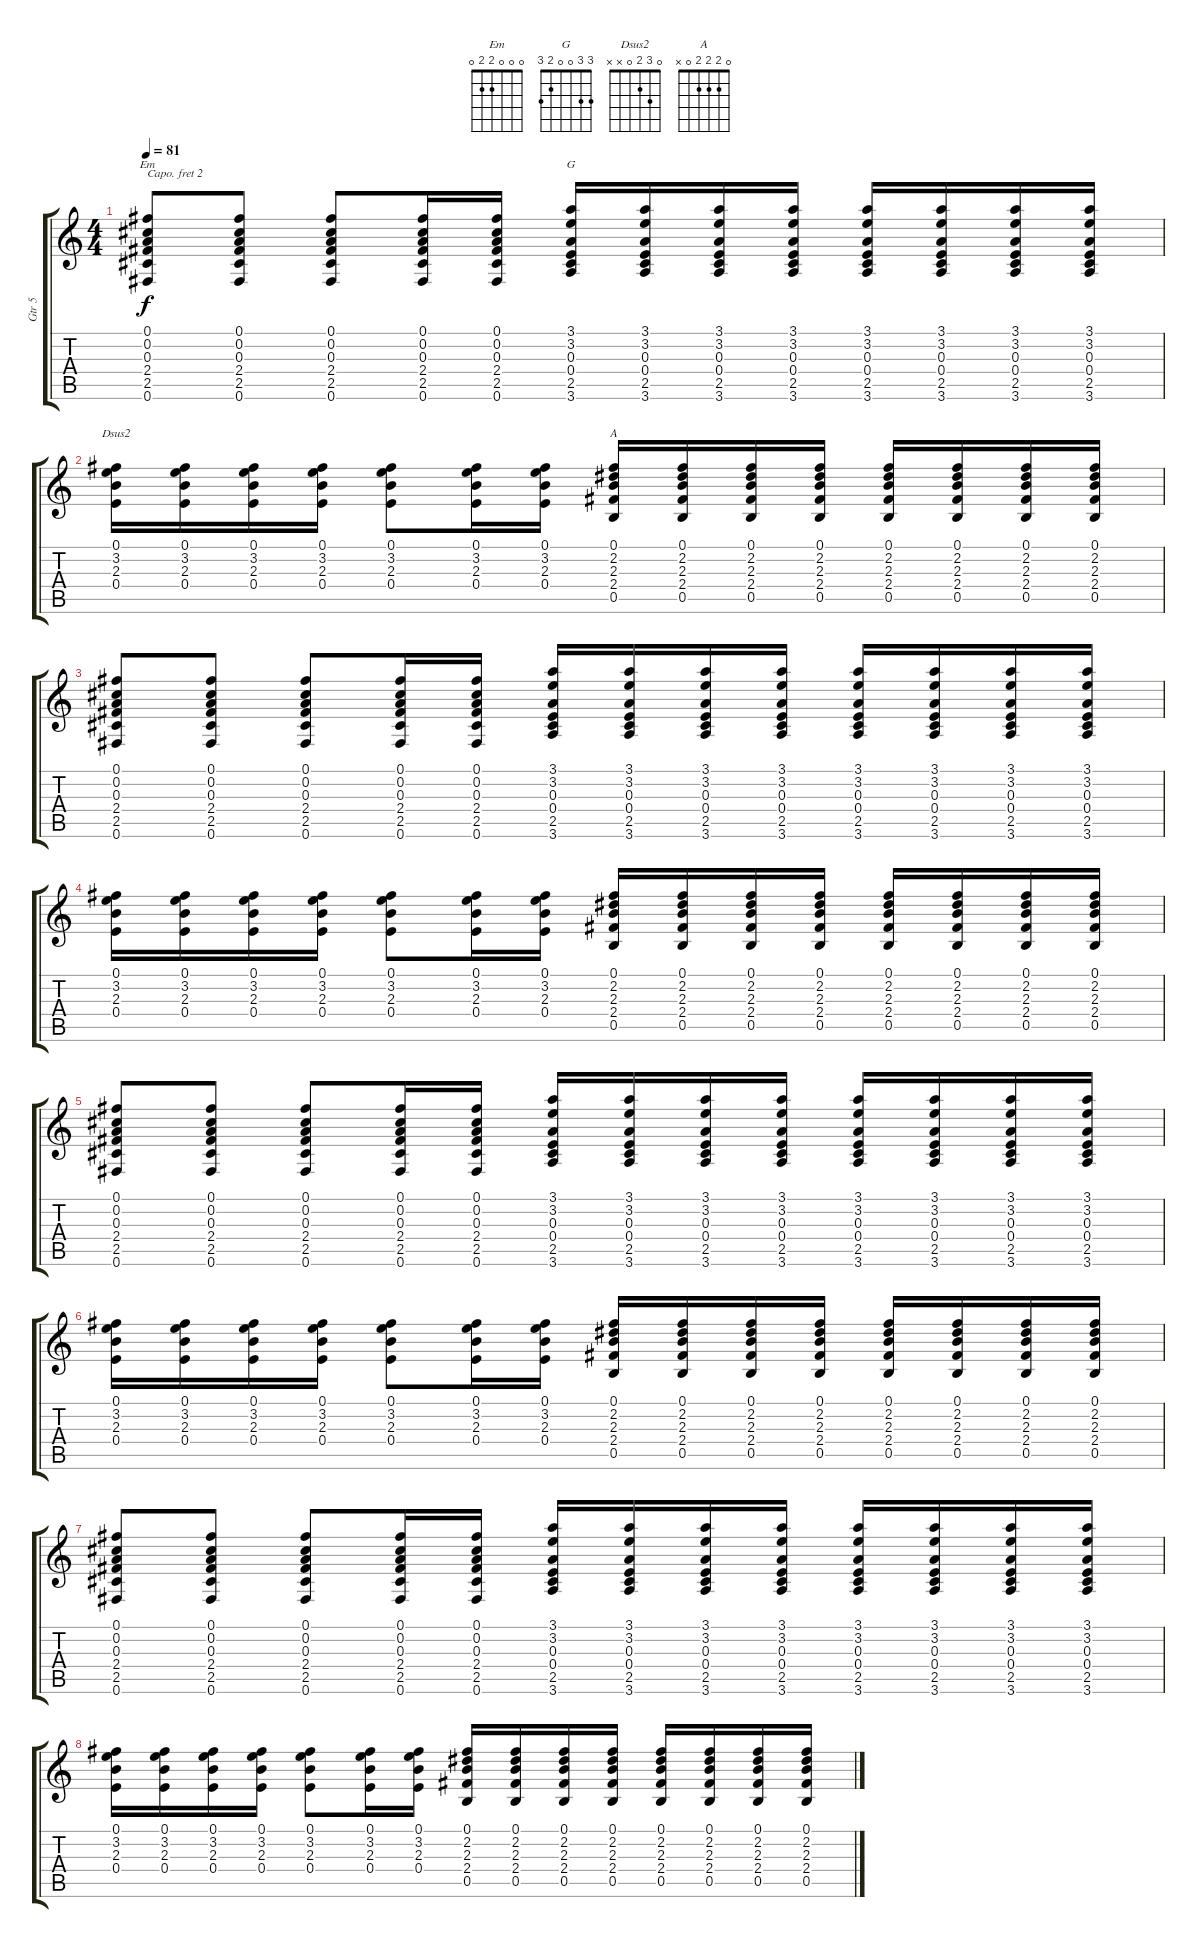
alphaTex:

\track ("Gtr 5" "Gtr 5") {instrument distortionguitar}
\staff {score tabs}
\capo 2
\tuning (E4 B3 G3 D3 A2 E2) {hide}
\chord ("Em" 0 0 0 2 2 0)
\chord ("G" 3 3 0 0 2 3)
\chord ("Dsus2" 0 3 2 0 x x)
\chord ("A" 0 2 2 2 0 x)
\ts (4 4)
\tempo 81
\clef g2
\ks c
(0.1 0.2 0.3 2.4 2.5 0.6).8{ch "Em" dy f} (0.1 0.2 0.3 2.4 2.5 0.6).8 (0.1 0.2 0.3 2.4 2.5 0.6).8 (0.1 0.2 0.3 2.4 2.5 0.6).16 (0.1 0.2 0.3 2.4 2.5 0.6).16 (3.1 3.2 0.3 0.4 2.5 3.6).16{ch "G"} (3.1 3.2 0.3 0.4 2.5 3.6).16 (3.1 3.2 0.3 0.4 2.5 3.6).16 (3.1 3.2 0.3 0.4 2.5 3.6).16 (3.1 3.2 0.3 0.4 2.5 3.6).16 (3.1 3.2 0.3 0.4 2.5 3.6).16 (3.1 3.2 0.3 0.4 2.5 3.6).16 (3.1 3.2 0.3 0.4 2.5 3.6).16 |
(0.1 3.2 2.3 0.4).16{ch "Dsus2"} (0.1 3.2 2.3 0.4).16 (0.1 3.2 2.3 0.4).16 (0.1 3.2 2.3 0.4).16 (0.1 3.2 2.3 0.4).8 (0.1 3.2 2.3 0.4).16 (0.1 3.2 2.3 0.4).16 (0.1 2.2 2.3 2.4 0.5).16{ch "A"} (0.1 2.2 2.3 2.4 0.5).16 (0.1 2.2 2.3 2.4 0.5).16 (0.1 2.2 2.3 2.4 0.5).16 (0.1 2.2 2.3 2.4 0.5).16 (0.1 2.2 2.3 2.4 0.5).16 (0.1 2.2 2.3 2.4 0.5).16 (0.1 2.2 2.3 2.4 0.5).16 |
(0.1 0.2 0.3 2.4 2.5 0.6).8 (0.1 0.2 0.3 2.4 2.5 0.6).8 (0.1 0.2 0.3 2.4 2.5 0.6).8 (0.1 0.2 0.3 2.4 2.5 0.6).16 (0.1 0.2 0.3 2.4 2.5 0.6).16 (3.1 3.2 0.3 0.4 2.5 3.6).16 (3.1 3.2 0.3 0.4 2.5 3.6).16 (3.1 3.2 0.3 0.4 2.5 3.6).16 (3.1 3.2 0.3 0.4 2.5 3.6).16 (3.1 3.2 0.3 0.4 2.5 3.6).16 (3.1 3.2 0.3 0.4 2.5 3.6).16 (3.1 3.2 0.3 0.4 2.5 3.6).16 (3.1 3.2 0.3 0.4 2.5 3.6).16 |
(0.1 3.2 2.3 0.4).16 (0.1 3.2 2.3 0.4).16 (0.1 3.2 2.3 0.4).16 (0.1 3.2 2.3 0.4).16 (0.1 3.2 2.3 0.4).8 (0.1 3.2 2.3 0.4).16 (0.1 3.2 2.3 0.4).16 (0.1 2.2 2.3 2.4 0.5).16 (0.1 2.2 2.3 2.4 0.5).16 (0.1 2.2 2.3 2.4 0.5).16 (0.1 2.2 2.3 2.4 0.5).16 (0.1 2.2 2.3 2.4 0.5).16 (0.1 2.2 2.3 2.4 0.5).16 (0.1 2.2 2.3 2.4 0.5).16 (0.1 2.2 2.3 2.4 0.5).16 |
(0.1 0.2 0.3 2.4 2.5 0.6).8 (0.1 0.2 0.3 2.4 2.5 0.6).8 (0.1 0.2 0.3 2.4 2.5 0.6).8 (0.1 0.2 0.3 2.4 2.5 0.6).16 (0.1 0.2 0.3 2.4 2.5 0.6).16 (3.1 3.2 0.3 0.4 2.5 3.6).16 (3.1 3.2 0.3 0.4 2.5 3.6).16 (3.1 3.2 0.3 0.4 2.5 3.6).16 (3.1 3.2 0.3 0.4 2.5 3.6).16 (3.1 3.2 0.3 0.4 2.5 3.6).16 (3.1 3.2 0.3 0.4 2.5 3.6).16 (3.1 3.2 0.3 0.4 2.5 3.6).16 (3.1 3.2 0.3 0.4 2.5 3.6).16 |
(0.1 3.2 2.3 0.4).16 (0.1 3.2 2.3 0.4).16 (0.1 3.2 2.3 0.4).16 (0.1 3.2 2.3 0.4).16 (0.1 3.2 2.3 0.4).8 (0.1 3.2 2.3 0.4).16 (0.1 3.2 2.3 0.4).16 (0.1 2.2 2.3 2.4 0.5).16 (0.1 2.2 2.3 2.4 0.5).16 (0.1 2.2 2.3 2.4 0.5).16 (0.1 2.2 2.3 2.4 0.5).16 (0.1 2.2 2.3 2.4 0.5).16 (0.1 2.2 2.3 2.4 0.5).16 (0.1 2.2 2.3 2.4 0.5).16 (0.1 2.2 2.3 2.4 0.5).16 |
(0.1 0.2 0.3 2.4 2.5 0.6).8 (0.1 0.2 0.3 2.4 2.5 0.6).8 (0.1 0.2 0.3 2.4 2.5 0.6).8 (0.1 0.2 0.3 2.4 2.5 0.6).16 (0.1 0.2 0.3 2.4 2.5 0.6).16 (3.1 3.2 0.3 0.4 2.5 3.6).16 (3.1 3.2 0.3 0.4 2.5 3.6).16 (3.1 3.2 0.3 0.4 2.5 3.6).16 (3.1 3.2 0.3 0.4 2.5 3.6).16 (3.1 3.2 0.3 0.4 2.5 3.6).16 (3.1 3.2 0.3 0.4 2.5 3.6).16 (3.1 3.2 0.3 0.4 2.5 3.6).16 (3.1 3.2 0.3 0.4 2.5 3.6).16 |
(0.1 3.2 2.3 0.4).16 (0.1 3.2 2.3 0.4).16 (0.1 3.2 2.3 0.4).16 (0.1 3.2 2.3 0.4).16 (0.1 3.2 2.3 0.4).8 (0.1 3.2 2.3 0.4).16 (0.1 3.2 2.3 0.4).16 (0.1 2.2 2.3 2.4 0.5).16 (0.1 2.2 2.3 2.4 0.5).16 (0.1 2.2 2.3 2.4 0.5).16 (0.1 2.2 2.3 2.4 0.5).16 (0.1 2.2 2.3 2.4 0.5).16 (0.1 2.2 2.3 2.4 0.5).16 (0.1 2.2 2.3 2.4 0.5).16 (0.1 2.2 2.3 2.4 0.5).16
